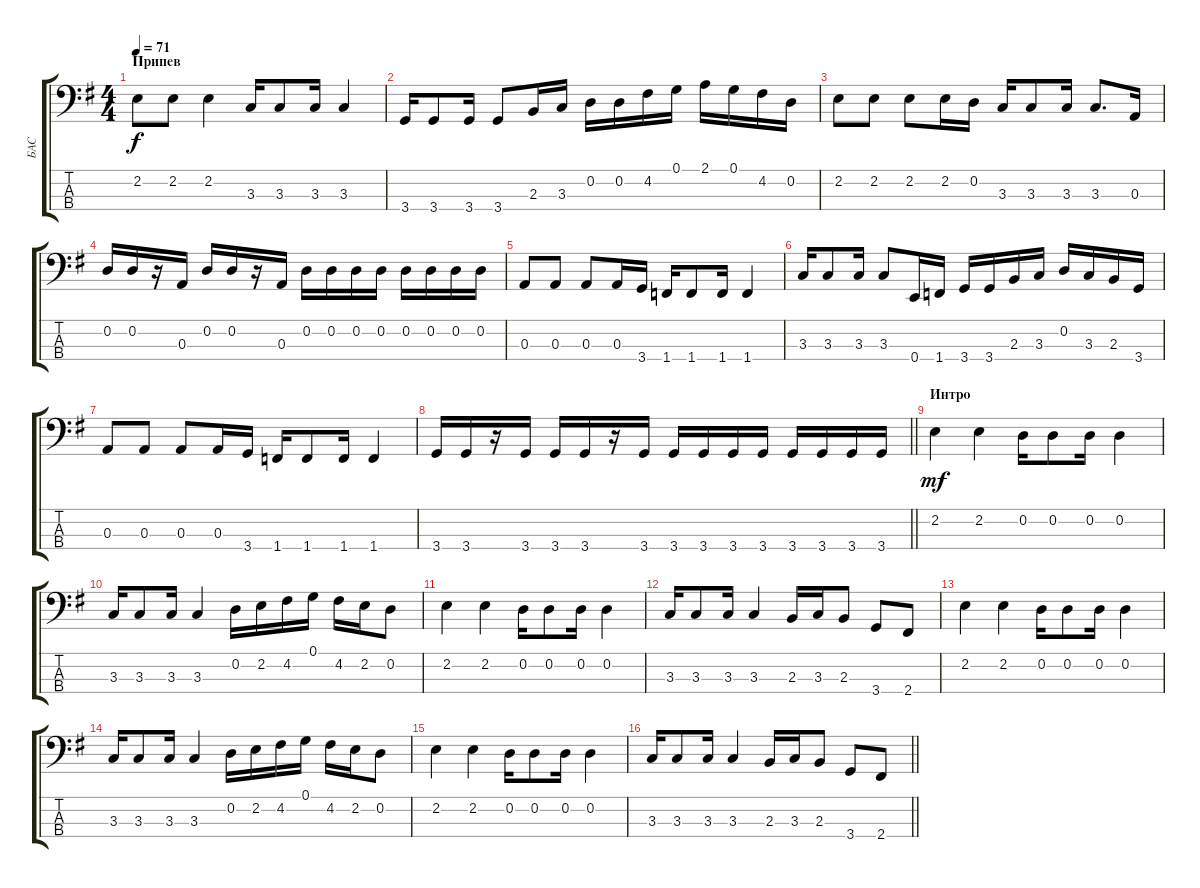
\track ("БАС" "БАС") {instrument electricbassfinger}
\staff {score tabs}
\tuning (G2 D2 A1 E1) {hide}
\ts (4 4)
\section ("" "Припев")
\tempo 71
\clef f4
\ks eminor
2.2.8{dy f} 2.2.8 2.2.4 3.3.16 3.3.8 3.3.16 3.3.4 |
3.4.16 3.4.8 3.4.16 3.4.8 2.3.16 3.3.16 0.2.16 0.2.16 4.2.16 0.1.16 2.1.16 0.1.16 4.2.16 0.2.16 |
2.2.8 2.2.8 2.2.8 2.2.16 0.2.16 3.3.16 3.3.8 3.3.16 3.3.8{d} 0.3.16 |
0.2.16 0.2.16 r.16 0.3.16 0.2.16 0.2.16 r.16 0.3.16 0.2.16 0.2.16 0.2.16 0.2.16 0.2.16 0.2.16 0.2.16 0.2.16 |
0.3.8 0.3.8 0.3.8 0.3.16 3.4.16 1.4.16 1.4.8 1.4.16 1.4.4 |
3.3.16 3.3.8 3.3.16 3.3.8 0.4.16 1.4.16 3.4.16 3.4.16 2.3.16 3.3.16 0.2.16 3.3.16 2.3.16 3.4.16 |
0.3.8 0.3.8 0.3.8 0.3.16 3.4.16 1.4.16 1.4.8 1.4.16 1.4.4 |
\barLineRight lightlight
3.4.16 3.4.16 r.16 3.4.16 3.4.16 3.4.16 r.16 3.4.16 3.4.16 3.4.16 3.4.16 3.4.16 3.4.16 3.4.16 3.4.16 3.4.16 |
\section ("" "Интро")
2.2.4{dy mf} 2.2.4 0.2.16 0.2.8 0.2.16 0.2.4 |
3.3.16 3.3.8 3.3.16 3.3.4 0.2.16 2.2.16 4.2.16 0.1.16 4.2.16 2.2.16 0.2.8 |
2.2.4 2.2.4 0.2.16 0.2.8 0.2.16 0.2.4 |
3.3.16 3.3.8 3.3.16 3.3.4 2.3.16 3.3.16 2.3.8 3.4.8 2.4.8 |
2.2.4 2.2.4 0.2.16 0.2.8 0.2.16 0.2.4 |
3.3.16 3.3.8 3.3.16 3.3.4 0.2.16 2.2.16 4.2.16 0.1.16 4.2.16 2.2.16 0.2.8 |
2.2.4 2.2.4 0.2.16 0.2.8 0.2.16 0.2.4 |
\barLineRight lightlight
3.3.16 3.3.8 3.3.16 3.3.4 2.3.16 3.3.16 2.3.8 3.4.8 2.4.8
